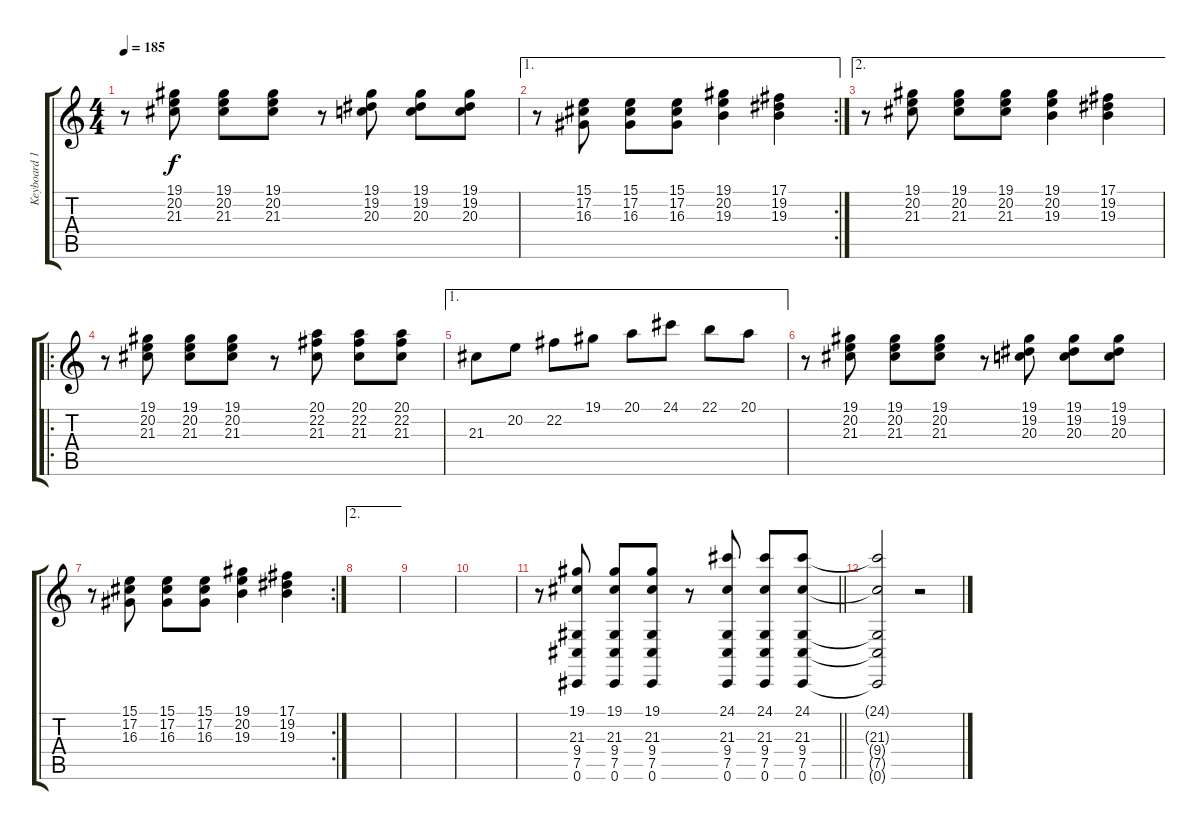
\track ("Keyboard 1" "Keyboard 1") {instrument choiraahs}
\staff {score tabs}
\tuning (Db4 Ab3 E3 B2 Gb2 Db2) {hide}
\ts (4 4)
\tempo 185
\clef g2
\ks c
r.8{dy f} (19.1 20.2 21.3).8{volume 8 balance 6 instrument pad4choir} (19.1 20.2 21.3).8 (19.1 20.2 21.3).8 r.8 (19.1 19.2 20.3).8 (19.1 19.2 20.3).8 (19.1 19.2 20.3).8 |
\ae 1
\rc 2
r.8 (15.1 17.2 16.3).8{volume 8 balance 6 instrument pad4choir} (15.1 17.2 16.3).8 (15.1 17.2 16.3).8 (19.1 20.2 19.3).4 (17.1 19.2 19.3).4 |
\ae 2
r.8 (19.1 20.2 21.3).8{volume 8 balance 6 instrument pad4choir} (19.1 20.2 21.3).8 (19.1 20.2 21.3).8 (19.1 20.2 19.3).4 (17.1 19.2 19.3).4 |
\ro
r.8 (19.1 20.2 21.3).8{volume 8 balance 6 instrument pad4choir} (19.1 20.2 21.3).8 (19.1 20.2 21.3).8 r.8 (20.1 22.2 21.3).8 (20.1 22.2 21.3).8 (20.1 22.2 21.3).8 |
\ae 1
21.3.8{volume 8 balance 6 instrument pad4choir} 20.2.8 22.2.8 19.1.8 20.1.8 24.1.8 22.1.8 20.1.8 |
r.8 (19.1 20.2 21.3).8{volume 8 balance 6 instrument pad4choir} (19.1 20.2 21.3).8 (19.1 20.2 21.3).8 r.8 (19.1 19.2 20.3).8 (19.1 19.2 20.3).8 (19.1 19.2 20.3).8 |
\rc 2
r.8 (15.1 17.2 16.3).8{volume 8 balance 6 instrument pad4choir} (15.1 17.2 16.3).8 (15.1 17.2 16.3).8 (19.1 20.2 19.3).4 (17.1 19.2 19.3).4 |
\ae 2
|
|
|
\barLineRight lightlight
r.8 (19.1 21.3 9.4 7.5 0.6).8{volume 10 instrument orchestrahit} (19.1 21.3 9.4 7.5 0.6).8 (19.1 21.3 9.4 7.5 0.6).8 r.8 (24.1 21.3 9.4 7.5 0.6).8{volume 13 instrument orchestrahit} (24.1 21.3 9.4 7.5 0.6).8 (24.1 21.3 9.4 7.5 0.6).8 |
(24.1{t} 21.3{t} 9.4{t} 7.5{t} 0.6{t}).2 r.2
